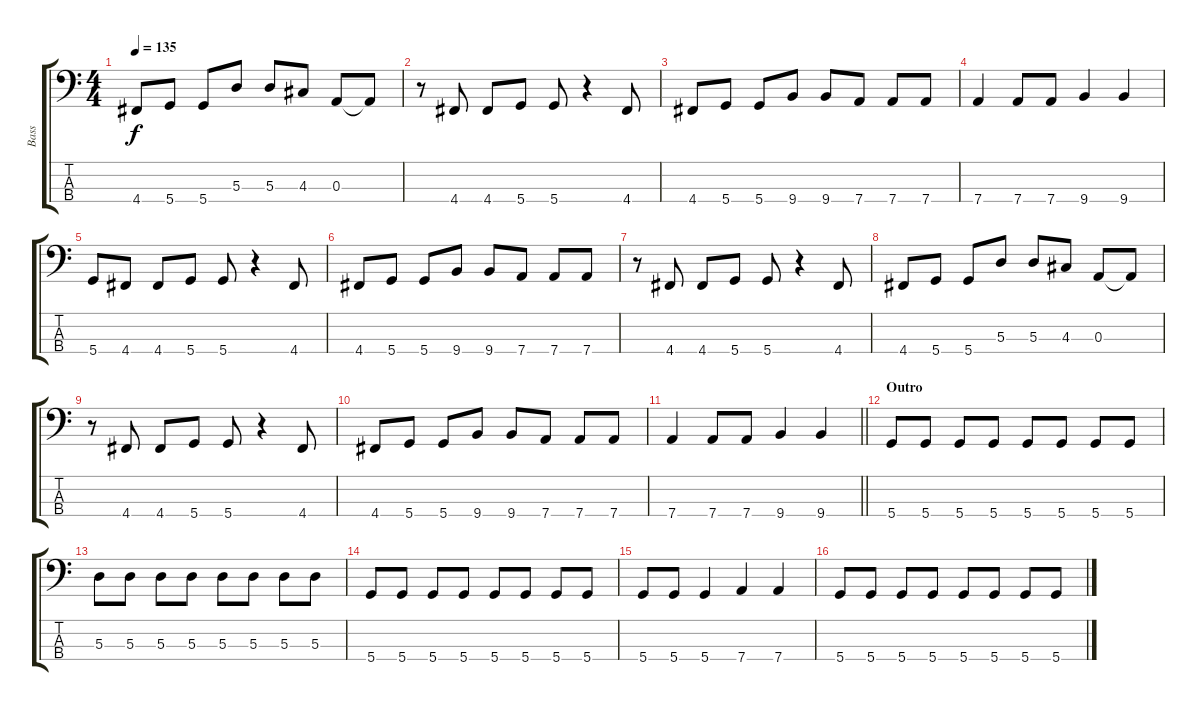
\track ("Bass" "Bass") {instrument electricbasspick}
\staff {score tabs}
\tuning (G2 D2 A1 D1) {hide}
\ts (4 4)
\tempo 135
\clef f4
\ks c
4.4.8{dy f} 5.4.8 5.4.8 5.3.8 5.3.8 4.3.8 0.3.8 0.3{t}.8 |
r.8 4.4.8 4.4.8 5.4.8 5.4.8 r.4 4.4.8 |
4.4.8 5.4.8 5.4.8 9.4.8 9.4.8 7.4.8 7.4.8 7.4.8 |
7.4.4 7.4.8 7.4.8 9.4.4 9.4.4 |
5.4.8 4.4.8 4.4.8 5.4.8 5.4.8 r.4 4.4.8 |
4.4.8 5.4.8 5.4.8 9.4.8 9.4.8 7.4.8 7.4.8 7.4.8 |
r.8 4.4.8 4.4.8 5.4.8 5.4.8 r.4 4.4.8 |
4.4.8 5.4.8 5.4.8 5.3.8 5.3.8 4.3.8 0.3.8 0.3{t}.8 |
r.8 4.4.8 4.4.8 5.4.8 5.4.8 r.4 4.4.8 |
4.4.8 5.4.8 5.4.8 9.4.8 9.4.8 7.4.8 7.4.8 7.4.8 |
\barLineRight lightlight
7.4.4 7.4.8 7.4.8 9.4.4 9.4.4 |
\section ("" "Outro")
5.4.8 5.4.8 5.4.8 5.4.8 5.4.8 5.4.8 5.4.8 5.4.8 |
5.3.8 5.3.8 5.3.8 5.3.8 5.3.8 5.3.8 5.3.8 5.3.8 |
5.4.8 5.4.8 5.4.8 5.4.8 5.4.8 5.4.8 5.4.8 5.4.8 |
5.4.8 5.4.8 5.4.4 7.4.4 7.4.4 |
5.4.8 5.4.8 5.4.8 5.4.8 5.4.8 5.4.8 5.4.8 5.4.8
